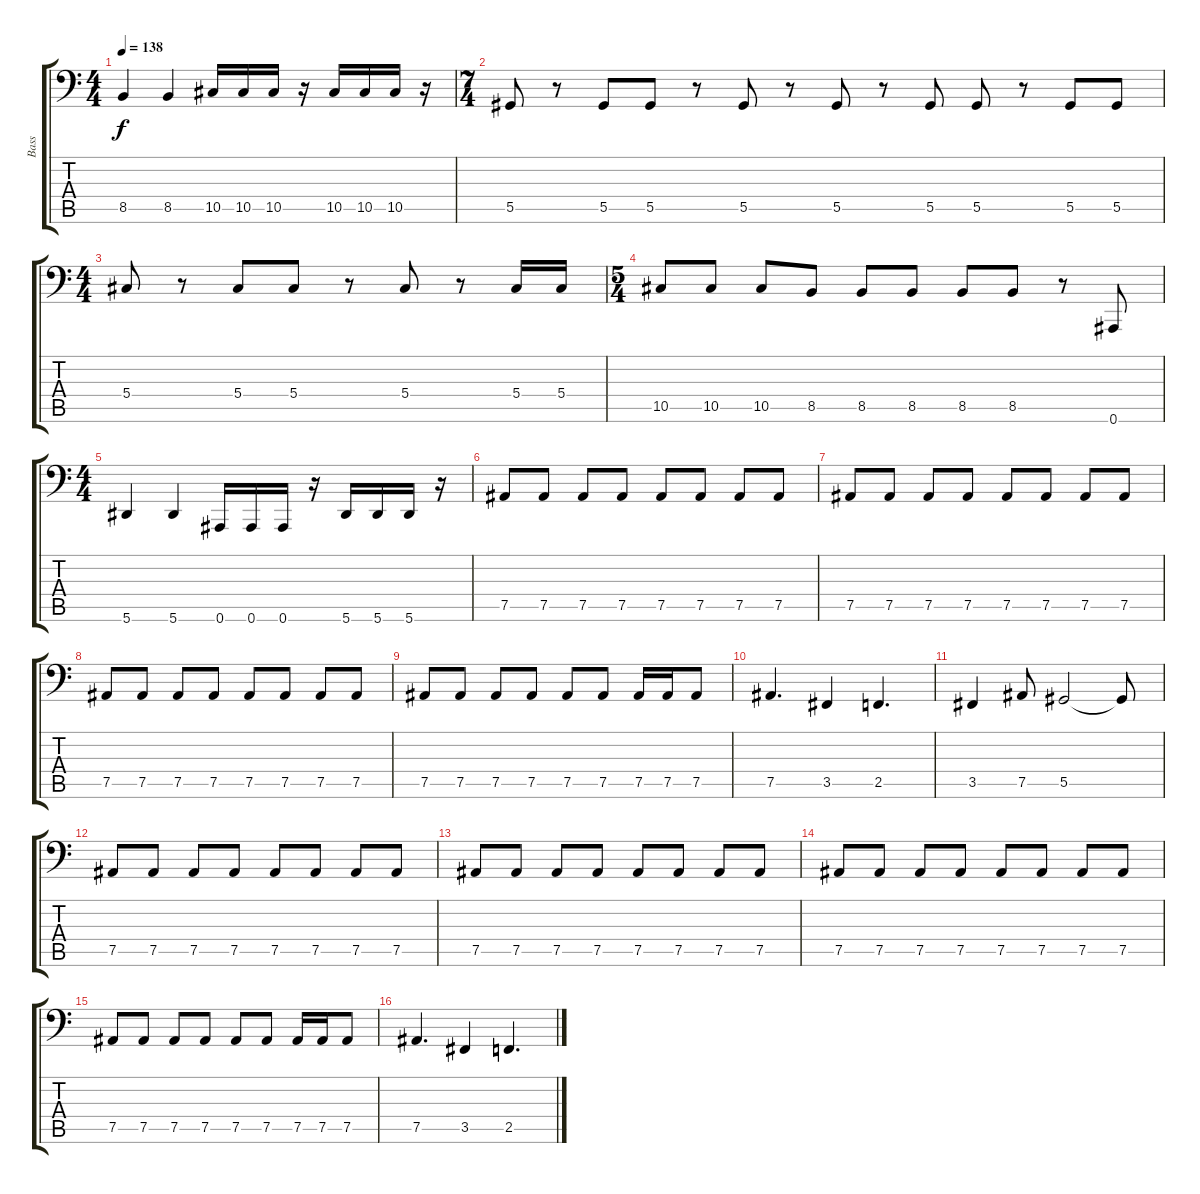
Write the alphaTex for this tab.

\track ("Bass" "Bass") {instrument electricbassfinger}
\staff {score tabs}
\tuning (B2 Gb2 Db2 Ab1 Eb1 Bb0) {hide}
\ts (4 4)
\tempo 138
\clef f4
\ks c
8.5.4{dy f} 8.5.4 10.5.16 10.5.16 10.5.16 r.16 10.5.16 10.5.16 10.5.16 r.16 |
\ts (7 4)
5.5.8 r.8 5.5.8 5.5.8 r.8 5.5.8 r.8 5.5.8 r.8 5.5.8 5.5.8 r.8 5.5.8 5.5.8 |
\ts (4 4)
5.4.8 r.8 5.4.8 5.4.8 r.8 5.4.8 r.8 5.4.16 5.4.16 |
\ts (5 4)
10.5.8 10.5.8 10.5.8 8.5.8 8.5.8 8.5.8 8.5.8 8.5.8 r.8 0.6.8 |
\ts (4 4)
5.6.4 5.6.4 0.6.16 0.6.16 0.6.16 r.16 5.6.16 5.6.16 5.6.16 r.16 |
7.5.8 7.5.8 7.5.8 7.5.8 7.5.8 7.5.8 7.5.8 7.5.8 |
7.5.8 7.5.8 7.5.8 7.5.8 7.5.8 7.5.8 7.5.8 7.5.8 |
7.5.8 7.5.8 7.5.8 7.5.8 7.5.8 7.5.8 7.5.8 7.5.8 |
7.5.8 7.5.8 7.5.8 7.5.8 7.5.8 7.5.8 7.5.16 7.5.16 7.5.8 |
7.5.4{d} 3.5.4 2.5.4{d} |
3.5.4 7.5.8 5.5.2 5.5{t}.8 |
7.5.8 7.5.8 7.5.8 7.5.8 7.5.8 7.5.8 7.5.8 7.5.8 |
7.5.8 7.5.8 7.5.8 7.5.8 7.5.8 7.5.8 7.5.8 7.5.8 |
7.5.8 7.5.8 7.5.8 7.5.8 7.5.8 7.5.8 7.5.8 7.5.8 |
7.5.8 7.5.8 7.5.8 7.5.8 7.5.8 7.5.8 7.5.16 7.5.16 7.5.8 |
7.5.4{d} 3.5.4 2.5.4{d}
